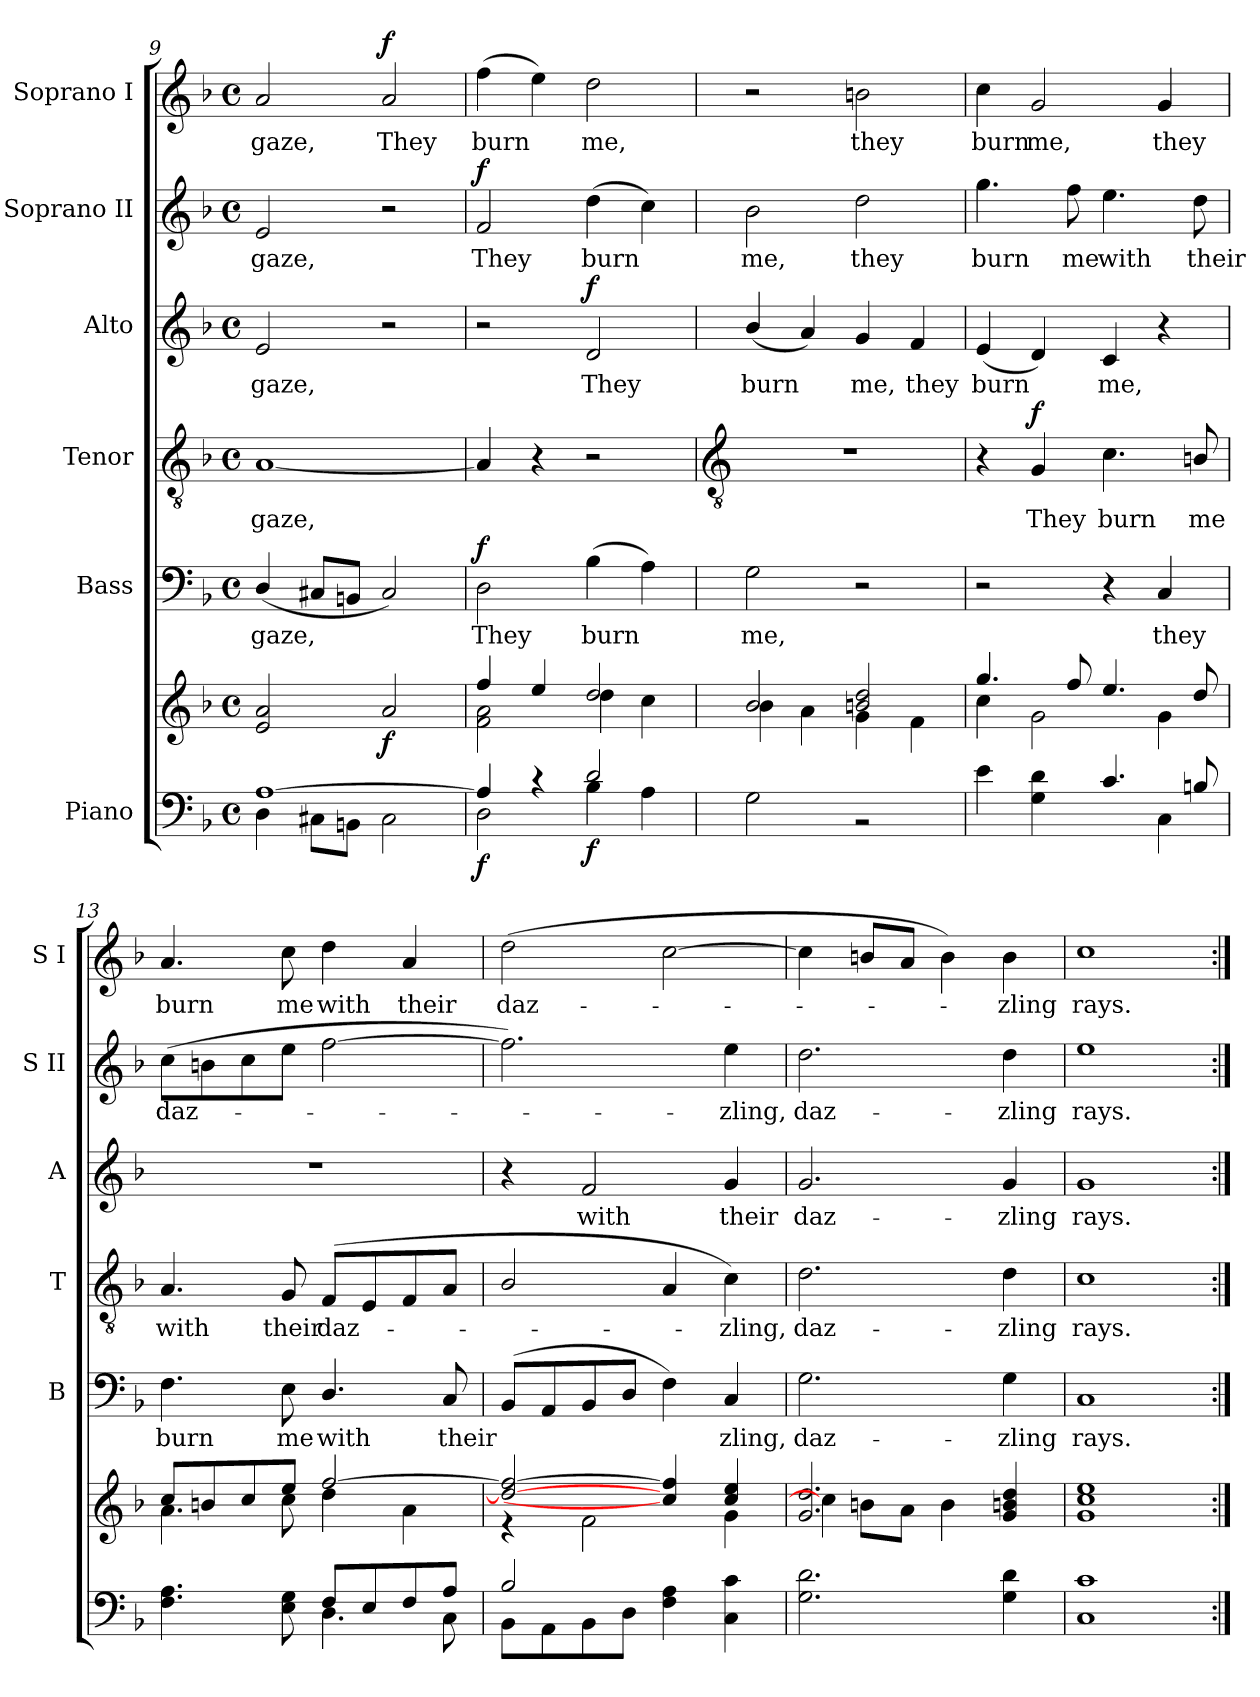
**kern	**kern	**dynam	**kern	**text	**dynam	**kern	**text	**dynam	**kern	**text	**dynam	**kern	**text	**dynam	**kern	**text	**dynam
*part6	*part6	*part6	*part5	*part5	*part5	*part4	*part4	*part4	*part3	*part3	*part3	*part2	*part2	*part2	*part1	*part1	*part1
*staff7	*staff6	*staff6/7	*staff5	*staff5	*staff5	*staff4	*staff4	*staff4	*staff3	*staff3	*staff3	*staff2	*staff2	*staff2	*staff1	*staff1	*staff1
*I"Piano	*	*	*I"Bass	*	*	*I"Tenor	*	*	*I"Alto	*	*	*I"Soprano II	*	*	*I"Soprano I	*	*
*	*	*	*I'B	*	*	*I'T	*	*	*I'A	*	*	*I'S II	*	*	*I'S I	*	*
*clefF4	*clefG2	*	*clefF4	*	*	*clefGv2	*	*	*clefG2	*	*	*clefG2	*	*	*clefG2	*	*
*k[b-]	*k[b-]	*	*k[b-]	*	*	*k[b-]	*	*	*k[b-]	*	*	*k[b-]	*	*	*k[b-]	*	*
*F:	*F:	*	*F:	*	*	*F:	*	*	*F:	*	*	*F:	*	*	*F:	*	*
*M4/4	*M4/4	*	*M4/4	*	*	*M4/4	*	*	*M4/4	*	*	*M4/4	*	*	*M4/4	*	*
*met(c)	*met(c)	*	*met(c)	*	*	*met(c)	*	*	*met(c)	*	*	*met(c)	*	*	*met(c)	*	*
=9	=9	=9	=9	=9	=9	=9	=9	=9	=9	=9	=9	=9	=9	=9	=9	=9	=9
*^	*^	*	*	*	*	*	*	*	*	*	*	*	*	*	*	*	*
!	!	!	!	!	!	!LO:LY:b	!	!	!LO:LY:b	!	!	!LO:LY:b	!	!	!LO:LY:b	!	!	!LO:LY:b	!
[1A	4D\	2e/ 2a/	1ryy	.	(<4D/	gaze,	.	[1A	gaze,	.	2e	gaze,	.	2e	gaze,	.	2a	gaze,	.
.	8C#X\L	.	.	.	8C#XL	.	.	.	.	.	.	.	.	.	.	.	.	.	.
.	8BBn\J	.	.	.	8BBnJ	.	.	.	.	.	.	.	.	.	.	.	.	.	.
!	!	!	!	!LO:DY:b	!	!	!	!	!	!	!	!	!	!	!	!	!	!LO:LY:b	!LO:DY:b
.	2C#\	2a/	.	f	2C#)	.	.	.	.	.	2r	.	.	2r	.	.	2a	They	f
=10	=10	=10	=10	=10	=10	=10	=10	=10	=10	=10	=10	=10	=10	=10	=10	=10	=10	=10	=10
!	!	!	!	!LO:DY:b=2	!	!LO:LY:b	!LO:DY:b	!	!	!	!	!	!	!	!LO:LY:b	!LO:DY:b	!	!LO:LY:b	!
4A/]	2D\	4ff/	2f\ 2a\	f	2D	They	f	4A]	.	.	2r	.	.	2f	They	f	(>4ff	burn	.
4r	.	4ee/	.	.	.	.	.	4r	.	.	.	.	.	.	.	.	4ee)	.	.
!	!	!	!	!LO:DY:b=2	!	!LO:LY:b	!	!	!	!	!	!LO:LY:b	!LO:DY:b	!	!LO:LY:b	!	!	!LO:LY:b	!
2d/	4B-\	2dd/	4dd\	f	(>4B-	burn	.	2r	.	.	2d	They	f	(>4dd	burn	.	2dd	me,	.
.	4A\	.	4cc\	.	4A)	.	.	.	.	.	.	.	.	4cc)	.	.	.	.	.
!!LO:LB:g=z
=11	=11	=11	=11	=11	=11	=11	=11	=11	=11	=11	=11	=11	=11	=11	=11	=11	=11	=11	=11
*	*	*	*	*	*	*	*	*clefGv2	*	*	*	*	*	*	*	*	*	*	*
!	!	!	!	!	!	!LO:LY:b	!	!	!	!	!	!LO:LY:b	!	!	!LO:LY:b	!	!	!	!
1ryy	2G\	2b-/	4b-\	.	2G	me,	.	1r	.	.	(<4b-/	burn	.	2b-	me,	.	2r	.	.
.	.	.	4a\	.	.	.	.	.	.	.	4a)	.	.	.	.	.	.	.	.
!	!	!	!	!	!	!	!	!	!	!	!	!LO:LY:b	!	!	!LO:LY:b	!	!	!LO:LY:b	!
.	2r	2bn/ 2dd/	4g\	.	2r	.	.	.	.	.	4g	me,	.	2dd	they	.	2bn	they	.
!	!	!	!	!	!	!	!	!	!	!	!	!LO:LY:b	!	!	!	!	!	!	!
.	.	.	4f\	.	.	.	.	.	.	.	4f	they	.	.	.	.	.	.	.
=12	=12	=12	=12	=12	=12	=12	=12	=12	=12	=12	=12	=12	=12	=12	=12	=12	=12	=12	=12
!	!	!	!	!	!	!	!	!	!	!	!	!LO:LY:b	!	!	!LO:LY:b	!	!	!LO:LY:b	!
4e\	2ryy	4.gg/	4cc\	.	2r	.	.	4r	.	.	(<4e	burn	.	4.gg	burn	.	4cc	burn	.
!	!	!	!	!	!	!	!	!	!LO:LY:b	!LO:DY:b	!	!	!	!	!	!	!	!LO:LY:b	!
4G\ 4d\	.	.	2g\	.	.	.	.	4G	They	f	4d)	.	.	.	.	.	2g	me,	.
!	!	!	!	!	!	!	!	!	!	!	!	!	!	!	!LO:LY:b	!	!	!	!
.	.	8ff/	.	.	.	.	.	.	.	.	.	.	.	8ff	me	.	.	.	.
!	!	!	!	!	!	!	!	!	!LO:LY:b	!	!	!LO:LY:b	!	!	!LO:LY:b	!	!	!	!
4.c/	4ryy	4.ee/	.	.	4r	.	.	4.c	burn	.	4c	me,	.	4.ee	with	.	.	.	.
!	!	!	!	!	!	!LO:LY:b	!	!	!	!	!	!	!	!	!	!	!	!LO:LY:b	!
.	4C\	.	4g\	.	4C	they	.	.	.	.	4r	.	.	.	.	.	4g	they	.
!	!	!	!	!	!	!	!	!	!LO:LY:b	!	!	!	!	!	!LO:LY:b	!	!	!	!
8Bn/	.	8dd/	.	.	.	.	.	8Bn/	me	.	.	.	.	8dd	their	.	.	.	.
=13	=13	=13	=13	=13	=13	=13	=13	=13	=13	=13	=13	=13	=13	=13	=13	=13	=13	=13	=13
!	!	!	!	!	!	!LO:LY:b	!	!	!LO:LY:b	!	!	!	!	!	!LO:LY:b	!	!	!LO:LY:b	!
2ryy	4.F\ 4.A\	8cc/L	4.a\	.	4.F	burn	.	4.A	with	.	1r	.	.	(>8ccL	daz-	.	4.a	burn	.
.	.	8bn/	.	.	.	.	.	.	.	.	.	.	.	8bn	.	.	.	.	.
.	.	8cc/	.	.	.	.	.	.	.	.	.	.	.	8cc	.	.	.	.	.
!	!	!	!	!	!	!LO:LY:b	!	!	!LO:LY:b	!	!	!	!	!	!	!	!	!LO:LY:b	!
.	8E\ 8G\	8ee/J	8cc\	.	8E	me	.	8G	their	.	.	.	.	8eeJ	.	.	8cc	me	.
!	!	!	!	!	!	!LO:LY:b	!	!	!LO:LY:b	!	!	!	!	!	!	!	!	!LO:LY:b	!
8F/L	4.D\	[2ff/	4dd\	.	4.D/	with	.	(<8FL	daz-	.	.	.	.	[2ff	.	.	4dd	with	.
8E/	.	.	.	.	.	.	.	8E	.	.	.	.	.	.	.	.	.	.	.
!	!	!	!	!	!	!	!	!	!	!	!	!	!	!	!	!	!	!LO:LY:b	!
8F/	.	.	4a\	.	.	.	.	8F	.	.	.	.	.	.	.	.	4a	their	.
!	!	!	!	!	!	!LO:LY:b	!	!	!	!	!	!	!	!	!	!	!	!	!
8A/J	8C\	.	.	.	8C	their	.	8AJ	.	.	.	.	.	.	.	.	.	.	.
=14	=14	=14	=14	=14	=14	=14	=14	=14	=14	=14	=14	=14	=14	=14	=14	=14	=14	=14	=14
!	!	!	!	!	!	!	!	!	!	!	!	!	!	!	!	!	!	!LO:LY:b	!
2B-/	8BB-\L	2dd/_ 2ff/_	4r	.	(<8BB-L	.	.	2B-/	.	.	4r	.	.	2.ff])	.	.	(>2dd	daz-	.
.	8AA\	.	.	.	8AA	.	.	.	.	.	.	.	.	.	.	.	.	.	.
!	!	!	!	!	!	!	!	!	!	!	!	!LO:LY:b	!	!	!	!	!	!	!
.	8BB-\	.	2f\	.	8BB-	.	.	.	.	.	2f	with	.	.	.	.	.	.	.
.	8D\J	.	.	.	8DJ	.	.	.	.	.	.	.	.	.	.	.	.	.	.
2ryy	4F\ 4A\	4cc/] 4ff/]	.	.	4F)	.	.	4A	.	.	.	.	.	.	.	.	[2cc	.	.
!	!	!	!	!	!	!LO:LY:b	!	!	!LO:LY:b	!	!	!LO:LY:b	!	!	!LO:LY:b	!	!	!	!
.	4C\ 4c\	4cc/ 4ee/	4g\	.	4C	zling,	.	4c)	zling,	.	4g	their	.	4ee	zling,	.	.	.	.
=15	=15	=15	=15	=15	=15	=15	=15	=15	=15	=15	=15	=15	=15	=15	=15	=15	=15	=15	=15
!	!	!	!	!	!	!LO:LY:b	!	!	!LO:LY:b	!	!	!LO:LY:b	!	!	!LO:LY:b	!	!	!	!
1ryy	2.G\ 2.d\	2.g/ 2.dd/	4cc\]	.	2.G	daz-	.	2.d	daz-	.	2.g	daz-	.	2.dd	daz-	.	4cc]	.	.
.	.	.	8bn\L	.	.	.	.	.	.	.	.	.	.	.	.	.	8bnL	.	.
.	.	.	8a\J	.	.	.	.	.	.	.	.	.	.	.	.	.	8aJ	.	.
.	.	.	4b\	.	.	.	.	.	.	.	.	.	.	.	.	.	4b)	.	.
!	!	!	!	!	!	!LO:LY:b	!	!	!LO:LY:b	!	!	!LO:LY:b	!	!	!LO:LY:b	!	!	!LO:LY:b	!
.	4G\ 4d\	4g/ 4bn/ 4dd/	4ryy	.	4G	-zling	.	4d	-zling	.	4g	-zling	.	4dd	-zling	.	4b	zling	.
=16	=16	=16	=16	=16	=16	=16	=16	=16	=16	=16	=16	=16	=16	=16	=16	=16	=16	=16	=16
!	!	!	!	!	!	!LO:LY:b	!	!	!LO:LY:b	!	!	!LO:LY:b	!	!	!LO:LY:b	!	!	!LO:LY:b	!
1ryy	1C\ 1c\	1g/ 1cc/ 1ee/	1ryy	.	1C	rays.	.	1c	rays.	.	1g	rays.	.	1ee	rays.	.	1cc	rays.	.
*v	*v	*	*	*	*	*	*	*	*	*	*	*	*	*	*	*	*	*	*
*	*v	*v	*	*	*	*	*	*	*	*	*	*	*	*	*	*	*	*
=:|!	=:|!	=:|!	=:|!	=:|!	=:|!	=:|!	=:|!	=:|!	=:|!	=:|!	=:|!	=:|!	=:|!	=:|!	=:|!	=:|!	=:|!
*-	*-	*-	*-	*-	*-	*-	*-	*-	*-	*-	*-	*-	*-	*-	*-	*-	*-
